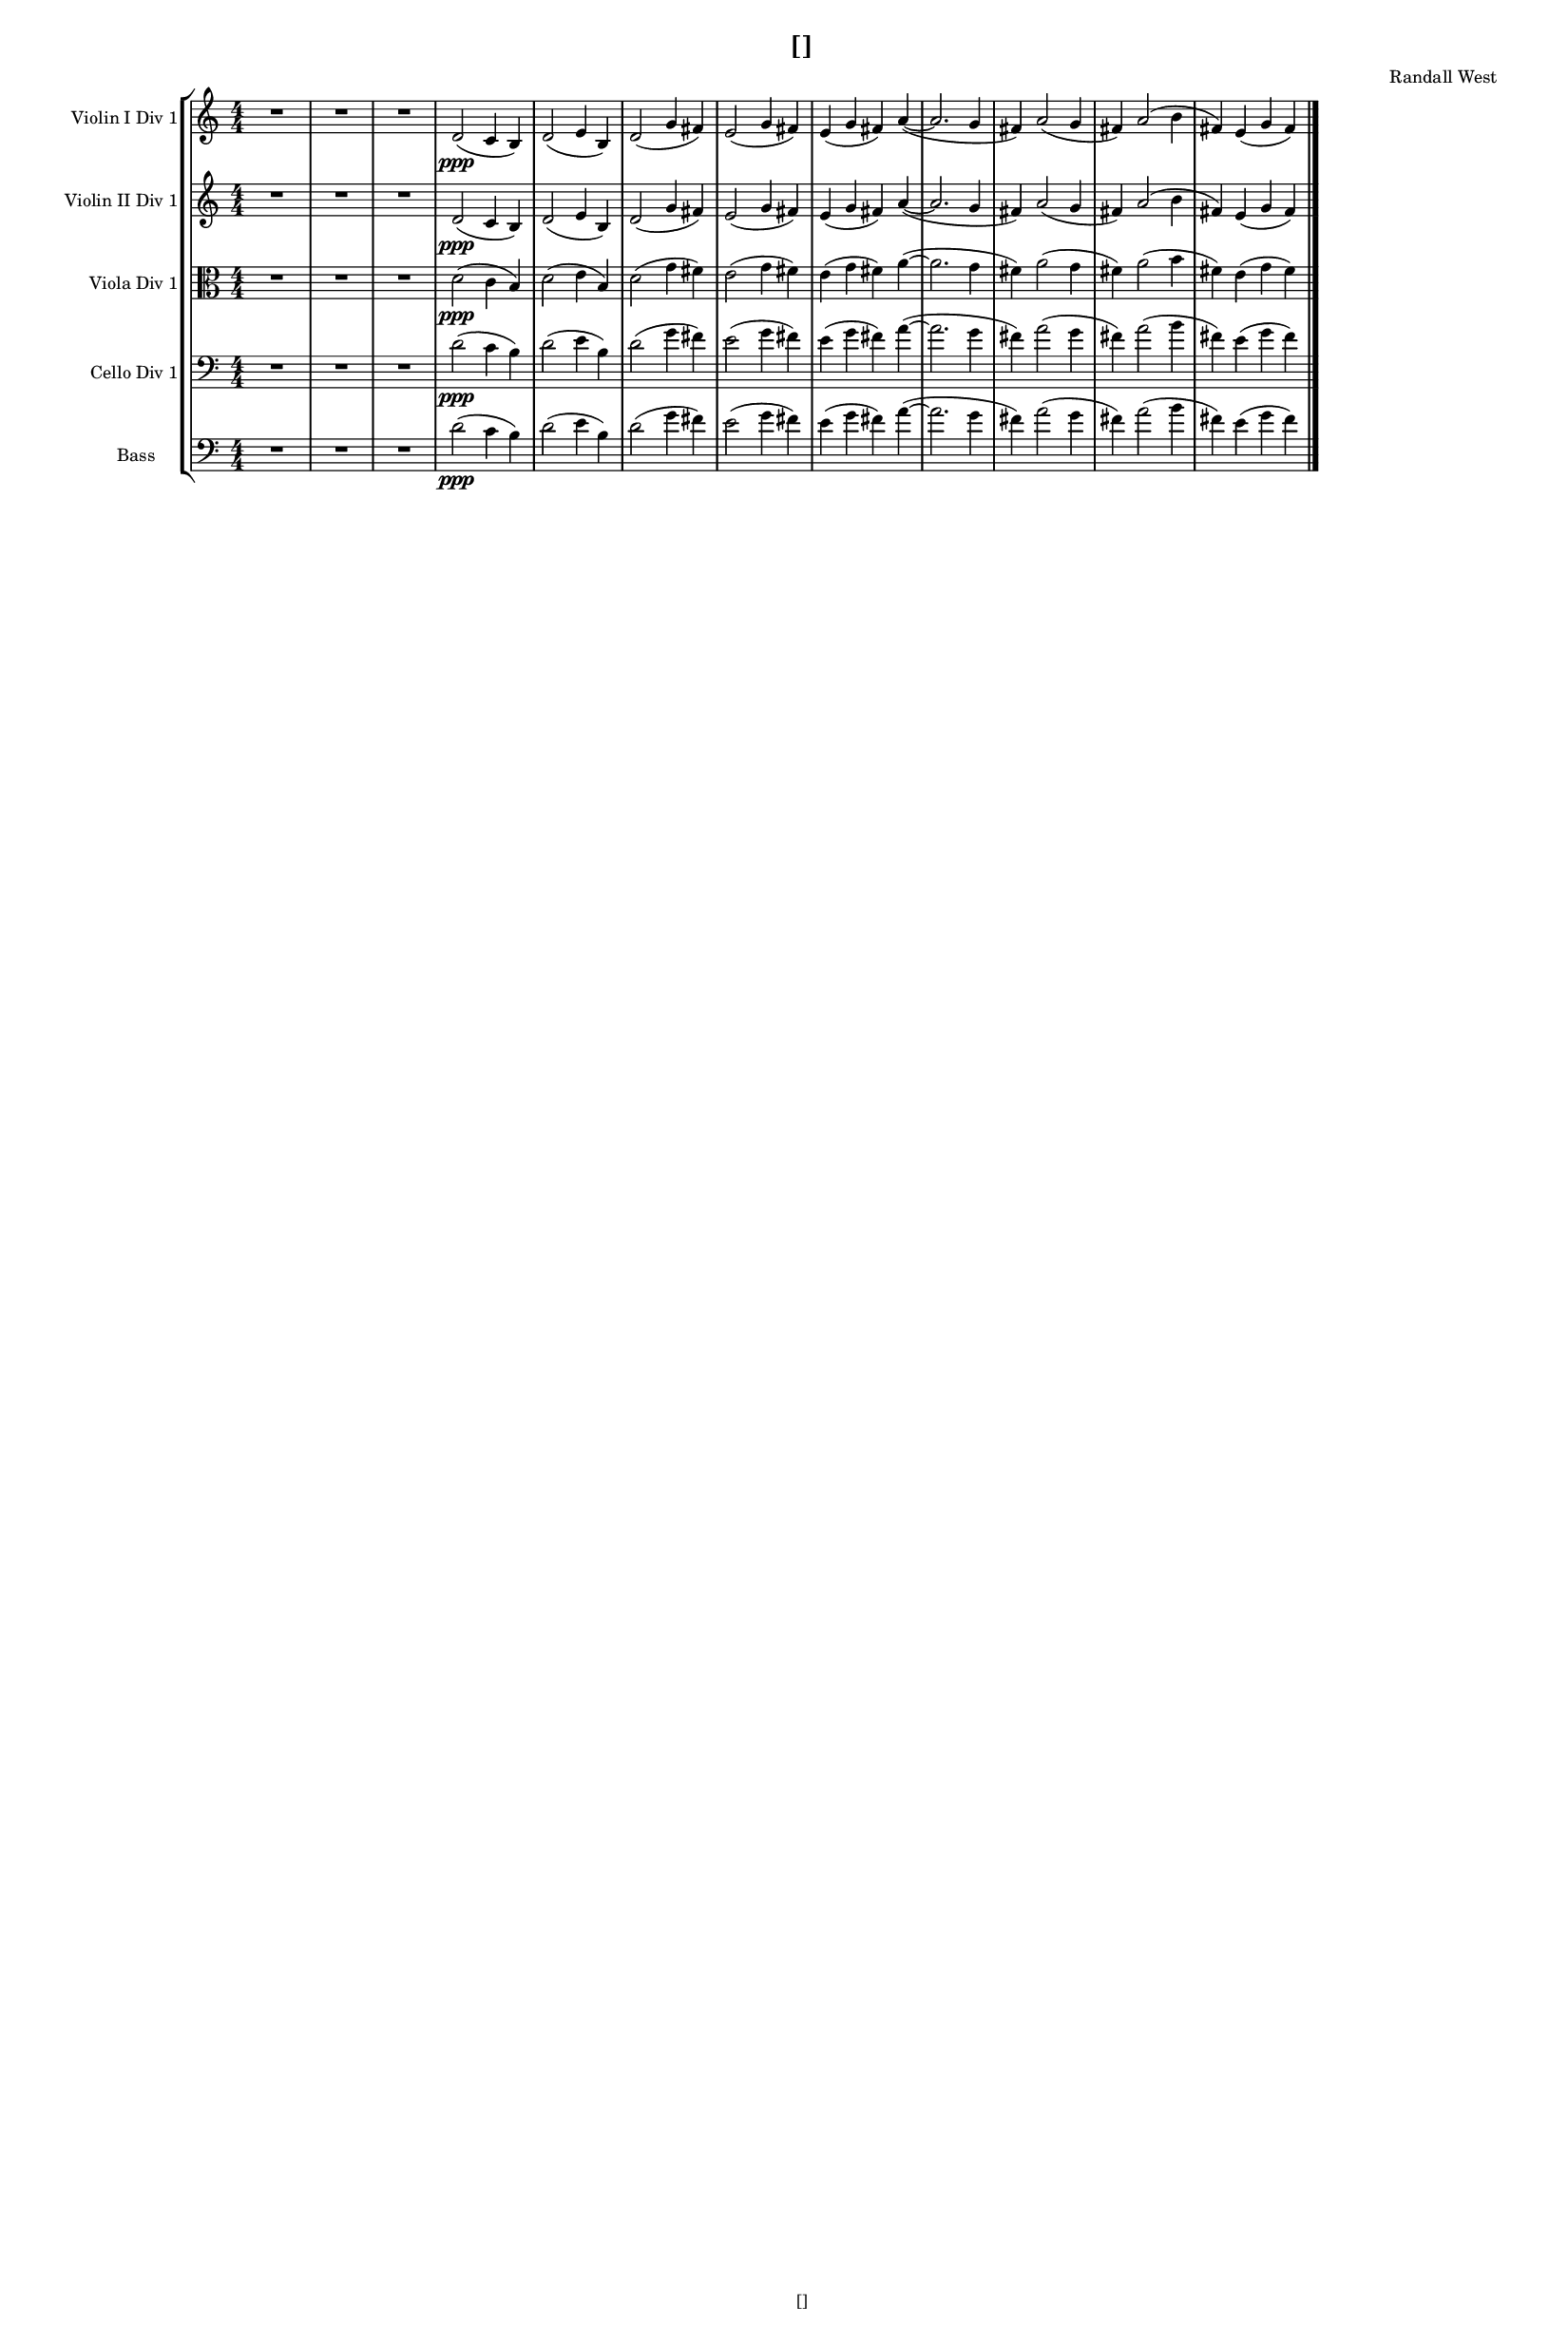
% 2016-08-25 02:19

\version "2.18.2"
\language "english"

#(set-global-staff-size 16)

\header {
    composer = \markup { "Randall West" }
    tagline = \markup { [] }
    title = \markup { [] }
}

\layout {
    \context {
        \Staff \RemoveEmptyStaves
        \override VerticalAxisGroup.remove-first = ##t
    }
    \context {
        \RhythmicStaff \RemoveEmptyStaves
        \override VerticalAxisGroup.remove-first = ##t
    }
    \context {
        \Staff \RemoveEmptyStaves
        \override VerticalAxisGroup.remove-first = ##t
    }
    \context {
        \RhythmicStaff \RemoveEmptyStaves
        \override VerticalAxisGroup.remove-first = ##t
    }
}

\paper {
    bottom-margin = 0.5\in
    left-margin = 0.75\in
    paper-height = 17\in
    paper-width = 11\in
    right-margin = 0.5\in
    system-separator-markup = \slashSeparator
    system-system-spacing = #'((basic-distance . 0) (minimum-distance . 0) (padding . 20) (stretchability . 0))
    top-margin = 0.5\in
}

\score {
    \new Score <<
        \new StaffGroup <<
            \new StaffGroup \with {
                systemStartDelimiter = #'SystemStartSquare
            } <<
                \new Staff {
                    \set Staff.instrumentName = \markup { "Flute 1" }
                    \set Staff.shortInstrumentName = \markup { Fl.1 }
                    {
                        \numericTimeSignature
                        \time 4/4
                        \bar "||"
                        \accidentalStyle modern-cautionary
                        R1 * 12
                    }
                }
                \new Staff {
                    \set Staff.instrumentName = \markup { "Flute 2" }
                    \set Staff.shortInstrumentName = \markup { Fl.2 }
                    {
                        \numericTimeSignature
                        \time 4/4
                        \bar "||"
                        \accidentalStyle modern-cautionary
                        R1 * 12
                    }
                }
                \new Staff {
                    \set Staff.instrumentName = \markup { "Flute 3" }
                    \set Staff.shortInstrumentName = \markup { Fl.3 }
                    {
                        \numericTimeSignature
                        \time 4/4
                        \bar "||"
                        \accidentalStyle modern-cautionary
                        R1 * 12
                    }
                }
            >>
            \new StaffGroup \with {
                systemStartDelimiter = #'SystemStartSquare
            } <<
                \new Staff {
                    \set Staff.instrumentName = \markup { "Oboe 1" }
                    \set Staff.shortInstrumentName = \markup { Ob.1 }
                    {
                        \numericTimeSignature
                        \time 4/4
                        \bar "||"
                        \accidentalStyle modern-cautionary
                        R1 * 12
                    }
                }
                \new Staff {
                    \set Staff.instrumentName = \markup { "Oboe 2" }
                    \set Staff.shortInstrumentName = \markup { Ob.2 }
                    {
                        \numericTimeSignature
                        \time 4/4
                        \bar "||"
                        \accidentalStyle modern-cautionary
                        R1 * 12
                    }
                }
            >>
            \new StaffGroup \with {
                systemStartDelimiter = #'SystemStartSquare
            } <<
                \new Staff {
                    \set Staff.instrumentName = \markup { "Clarinet 1" }
                    \set Staff.shortInstrumentName = \markup { Cl.1 }
                    {
                        \numericTimeSignature
                        \time 4/4
                        \bar "||"
                        \accidentalStyle modern-cautionary
                        R1 * 12
                    }
                }
                \new Staff {
                    \set Staff.instrumentName = \markup { "Clarinet 2" }
                    \set Staff.shortInstrumentName = \markup { Cl.2 }
                    {
                        \numericTimeSignature
                        \time 4/4
                        \bar "||"
                        \accidentalStyle modern-cautionary
                        R1 * 12
                    }
                }
            >>
            \new StaffGroup \with {
                systemStartDelimiter = #'SystemStartSquare
            } <<
                \new Staff {
                    \clef "bass"
                    \set Staff.instrumentName = \markup { "Bassoon 1" }
                    \set Staff.shortInstrumentName = \markup { Bsn.1 }
                    {
                        \numericTimeSignature
                        \time 4/4
                        \bar "||"
                        \accidentalStyle modern-cautionary
                        R1 * 12
                    }
                }
                \new Staff {
                    \clef "bass"
                    \set Staff.instrumentName = \markup { "Bassoon 2" }
                    \set Staff.shortInstrumentName = \markup { Bsn.2 }
                    {
                        \numericTimeSignature
                        \time 4/4
                        \bar "||"
                        \accidentalStyle modern-cautionary
                        R1 * 12
                    }
                }
            >>
        >>
        \new StaffGroup <<
            \new StaffGroup \with {
                systemStartDelimiter = #'SystemStartSquare
            } <<
                \new Staff {
                    \set Staff.instrumentName = \markup { "Horn in F 1" }
                    \set Staff.shortInstrumentName = \markup { Hn.1 }
                    {
                        \numericTimeSignature
                        \time 4/4
                        \bar "||"
                        \accidentalStyle modern-cautionary
                        R1 * 12
                    }
                }
                \new Staff {
                    \set Staff.instrumentName = \markup { "Horn in F 2" }
                    \set Staff.shortInstrumentName = \markup { Hn.2 }
                    {
                        \numericTimeSignature
                        \time 4/4
                        \bar "||"
                        \accidentalStyle modern-cautionary
                        R1 * 12
                    }
                }
            >>
            \new StaffGroup \with {
                systemStartDelimiter = #'SystemStartSquare
            } <<
                \new Staff {
                    \set Staff.instrumentName = \markup { "Trumpet in C 1" }
                    \set Staff.shortInstrumentName = \markup { Tpt.1 }
                    {
                        \numericTimeSignature
                        \time 4/4
                        \bar "||"
                        \accidentalStyle modern-cautionary
                        R1 * 12
                    }
                }
                \new Staff {
                    \set Staff.instrumentName = \markup { "Trumpet in C 2" }
                    \set Staff.shortInstrumentName = \markup { Tpt.2 }
                    {
                        \numericTimeSignature
                        \time 4/4
                        \bar "||"
                        \accidentalStyle modern-cautionary
                        R1 * 12
                    }
                }
            >>
            \new StaffGroup \with {
                systemStartDelimiter = #'SystemStartSquare
            } <<
                \new Staff {
                    \clef "bass"
                    \set Staff.instrumentName = \markup { "Tenor Trombone 1" }
                    \set Staff.shortInstrumentName = \markup { Tbn.1 }
                    {
                        \numericTimeSignature
                        \time 4/4
                        \bar "||"
                        \accidentalStyle modern-cautionary
                        R1 * 12
                    }
                }
                \new Staff {
                    \clef "bass"
                    \set Staff.instrumentName = \markup { "Tenor Trombone 2" }
                    \set Staff.shortInstrumentName = \markup { Tbn.2 }
                    {
                        \numericTimeSignature
                        \time 4/4
                        \bar "||"
                        \accidentalStyle modern-cautionary
                        R1 * 12
                    }
                }
            >>
            \new Staff {
                \clef "bass"
                \set Staff.instrumentName = \markup { Tuba }
                \set Staff.shortInstrumentName = \markup { Tba }
                {
                    \numericTimeSignature
                    \time 4/4
                    \bar "||"
                    \accidentalStyle modern-cautionary
                    R1 * 12
                }
            }
        >>
        \new StaffGroup <<
            \new RhythmicStaff {
                \clef "percussion"
                \set Staff.instrumentName = \markup { "Percussion 1" }
                \set Staff.shortInstrumentName = \markup { Perc.1 }
                {
                    \numericTimeSignature
                    \time 4/4
                    \bar "||"
                    \accidentalStyle modern-cautionary
                    R1 * 12
                }
            }
            \new RhythmicStaff {
                \clef "percussion"
                \set Staff.instrumentName = \markup { "Percussion 2" }
                \set Staff.shortInstrumentName = \markup { Perc.2 }
                {
                    \numericTimeSignature
                    \time 4/4
                    \bar "||"
                    \accidentalStyle modern-cautionary
                    R1 * 12
                }
            }
        >>
        \new StaffGroup <<
            \new StaffGroup \with {
                systemStartDelimiter = #'SystemStartSquare
            } <<
                \new Staff {
                    \set Staff.instrumentName = \markup { "Violin I Div 1" }
                    \set Staff.shortInstrumentName = \markup { Vln.I.1 }
                    {
                        {
                            \numericTimeSignature
                            \time 4/4
                            \bar "||"
                            \accidentalStyle modern-cautionary
                            R1 * 3
                        }
                        {
                            d'2 \ppp (
                            c'4
                            b4 )
                            d'2 (
                            e'4
                            b4 )
                            d'2 (
                            g'4
                            fs'4 )
                            e'2 (
                            g'4
                            fs'4 )
                            e'4 (
                            g'4
                            fs'4 )
                            a'4 ~ (
                            a'2.
                            g'4
                            fs'4 )
                            a'2 (
                            g'4
                            fs'4 )
                            a'2 (
                            b'4
                            fs'4 )
                            e'4 (
                            g'4
                            fs'4 )
                        }
                    }
                }
                \new Staff {
                    \set Staff.instrumentName = \markup { "Violin I Div 2" }
                    \set Staff.shortInstrumentName = \markup { Vln.I.2 }
                    {
                        \numericTimeSignature
                        \time 4/4
                        \bar "||"
                        \accidentalStyle modern-cautionary
                        R1 * 12
                    }
                }
            >>
            \new StaffGroup \with {
                systemStartDelimiter = #'SystemStartSquare
            } <<
                \new Staff {
                    \set Staff.instrumentName = \markup { "Violin II Div 1" }
                    \set Staff.shortInstrumentName = \markup { Vln.II.1 }
                    {
                        {
                            \numericTimeSignature
                            \time 4/4
                            \bar "||"
                            \accidentalStyle modern-cautionary
                            R1 * 3
                        }
                        {
                            d'2 \ppp (
                            c'4
                            b4 )
                            d'2 (
                            e'4
                            b4 )
                            d'2 (
                            g'4
                            fs'4 )
                            e'2 (
                            g'4
                            fs'4 )
                            e'4 (
                            g'4
                            fs'4 )
                            a'4 ~ (
                            a'2.
                            g'4
                            fs'4 )
                            a'2 (
                            g'4
                            fs'4 )
                            a'2 (
                            b'4
                            fs'4 )
                            e'4 (
                            g'4
                            fs'4 )
                        }
                    }
                }
                \new Staff {
                    \set Staff.instrumentName = \markup { "Violin II Div 2" }
                    \set Staff.shortInstrumentName = \markup { Vln.II.2 }
                    {
                        \numericTimeSignature
                        \time 4/4
                        \bar "||"
                        \accidentalStyle modern-cautionary
                        R1 * 12
                    }
                }
            >>
            \new StaffGroup \with {
                systemStartDelimiter = #'SystemStartSquare
            } <<
                \new Staff {
                    \clef "alto"
                    \set Staff.instrumentName = \markup { "Viola Div 1" }
                    \set Staff.shortInstrumentName = \markup { Vla.1 }
                    {
                        {
                            \numericTimeSignature
                            \time 4/4
                            \bar "||"
                            \accidentalStyle modern-cautionary
                            R1 * 3
                        }
                        {
                            d'2 \ppp (
                            c'4
                            b4 )
                            d'2 (
                            e'4
                            b4 )
                            d'2 (
                            g'4
                            fs'4 )
                            e'2 (
                            g'4
                            fs'4 )
                            e'4 (
                            g'4
                            fs'4 )
                            a'4 ~ (
                            a'2.
                            g'4
                            fs'4 )
                            a'2 (
                            g'4
                            fs'4 )
                            a'2 (
                            b'4
                            fs'4 )
                            e'4 (
                            g'4
                            fs'4 )
                        }
                    }
                }
                \new Staff {
                    \clef "alto"
                    \set Staff.instrumentName = \markup { "Viola Div 2" }
                    \set Staff.shortInstrumentName = \markup { Vla.2 }
                    {
                        \numericTimeSignature
                        \time 4/4
                        \bar "||"
                        \accidentalStyle modern-cautionary
                        R1 * 12
                    }
                }
            >>
            \new StaffGroup \with {
                systemStartDelimiter = #'SystemStartSquare
            } <<
                \new Staff {
                    \clef "bass"
                    \set Staff.instrumentName = \markup { "Cello Div 1" }
                    \set Staff.shortInstrumentName = \markup { Vc.1 }
                    {
                        {
                            \numericTimeSignature
                            \time 4/4
                            \bar "||"
                            \accidentalStyle modern-cautionary
                            R1 * 3
                        }
                        {
                            d'2 \ppp (
                            c'4
                            b4 )
                            d'2 (
                            e'4
                            b4 )
                            d'2 (
                            g'4
                            fs'4 )
                            e'2 (
                            g'4
                            fs'4 )
                            e'4 (
                            g'4
                            fs'4 )
                            a'4 ~ (
                            a'2.
                            g'4
                            fs'4 )
                            a'2 (
                            g'4
                            fs'4 )
                            a'2 (
                            b'4
                            fs'4 )
                            e'4 (
                            g'4
                            fs'4 )
                        }
                    }
                }
                \new Staff {
                    \clef "bass"
                    \set Staff.instrumentName = \markup { "Cello Div 2" }
                    \set Staff.shortInstrumentName = \markup { Vc.2 }
                    {
                        \numericTimeSignature
                        \time 4/4
                        \bar "||"
                        \accidentalStyle modern-cautionary
                        R1 * 12
                    }
                }
            >>
            \new Staff {
                \clef "bass"
                \set Staff.instrumentName = \markup { Bass }
                \set Staff.shortInstrumentName = \markup { Cb }
                {
                    {
                        \numericTimeSignature
                        \time 4/4
                        \bar "||"
                        \accidentalStyle modern-cautionary
                        R1 * 3
                    }
                    {
                        d'2 \ppp (
                        c'4
                        b4 )
                        d'2 (
                        e'4
                        b4 )
                        d'2 (
                        g'4
                        fs'4 )
                        e'2 (
                        g'4
                        fs'4 )
                        e'4 (
                        g'4
                        fs'4 )
                        a'4 ~ (
                        a'2.
                        g'4
                        fs'4 )
                        a'2 (
                        g'4
                        fs'4 )
                        a'2 (
                        b'4
                        fs'4 )
                        e'4 (
                        g'4
                        fs'4 )
                        \bar "|."
                    }
                }
            }
        >>
    >>
}